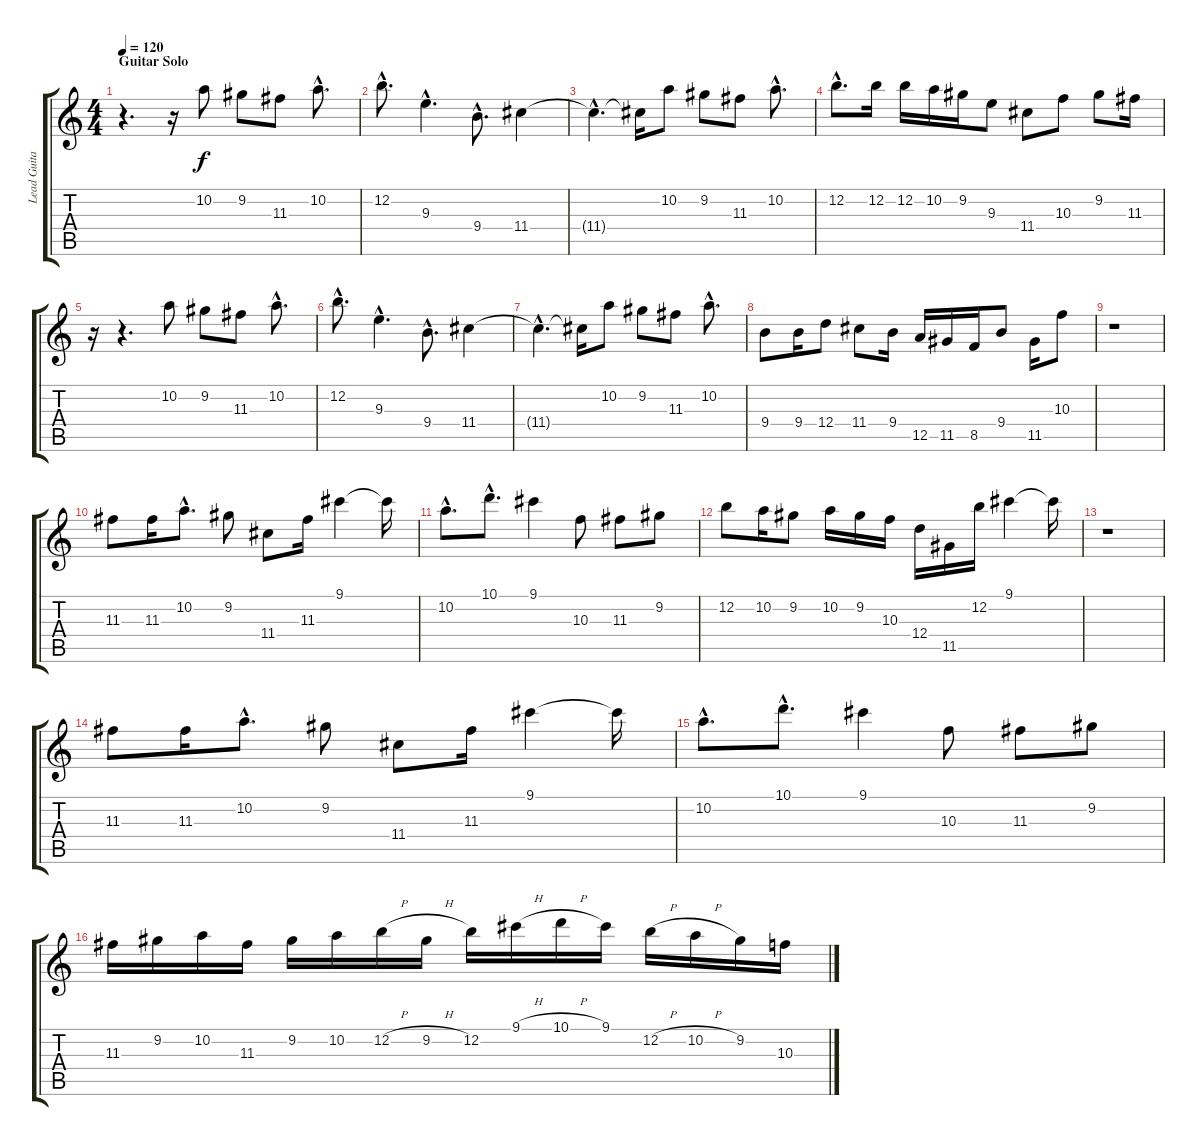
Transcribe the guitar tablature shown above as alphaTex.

\track ("Lead Guitar 1" "Lead Guita") {instrument distortionguitar}
\staff {score tabs}
\tuning (E4 B3 G3 D3 A2 E2) {hide}
\ts (4 4)
\section ("" "Guitar Solo")
\tempo 120
\clef g2
\ks c
r.4{d dy f instrument overdrivenguitar} r.16 10.2.8 9.2.8 11.3.8 10.2{hac}.8{d} |
12.2{hac}.8{d} 9.3{hac}.4{d} 9.4{hac}.8{d} 11.4.4 |
11.4{hac t}.4{d} 11.4{t}.16 10.2.8 9.2.8 11.3.8 10.2{hac}.8{d} |
12.2{hac}.8{d} 12.2.16 12.2.16 10.2.16 9.2.16 9.3.8 11.4.8 10.3.8 9.2.8 11.3.16 |
r.16 r.4{d} 10.2.8 9.2.8 11.3.8 10.2{hac}.8{d} |
12.2{hac}.8{d} 9.3{hac}.4{d} 9.4{hac}.8{d} 11.4.4 |
11.4{hac t}.4{d} 11.4{t}.16 10.2.8 9.2.8 11.3.8 10.2{hac}.8{d} |
9.4.8 9.4.16 12.4.8 11.4.8 9.4.16 12.5.16 11.5.16 8.5.16 9.4.8 11.5.16 10.3.8 |
r.1 |
11.3.8 11.3.16 10.2{hac}.8{d} 9.2.8 11.4.8 11.3.16 9.1.4 9.1{t}.16 |
10.2{hac}.8{d} 10.1{hac}.8{d} 9.1.4 10.3.8 11.3.8 9.2.8 |
12.2.8 10.2.16 9.2.8 10.2.16 9.2.16 10.3.16 12.4.16 11.5.16 12.2.16 9.1.4 9.1{t}.16 |
r.1 |
11.3.8 11.3.16 10.2{hac}.8{d} 9.2.8 11.4.8 11.3.16 9.1.4 9.1{t}.16 |
10.2{hac}.8{d} 10.1{hac}.8{d} 9.1.4 10.3.8 11.3.8 9.2.8 |
11.3.16 9.2.16 10.2.16 11.3.16 9.2.16 10.2.16 12.2{h}.16 9.2{h}.16 12.2.16 9.1{h}.16 10.1{h}.16 9.1.16 12.2{h}.16 10.2{h}.16 9.2.16 10.3.16
